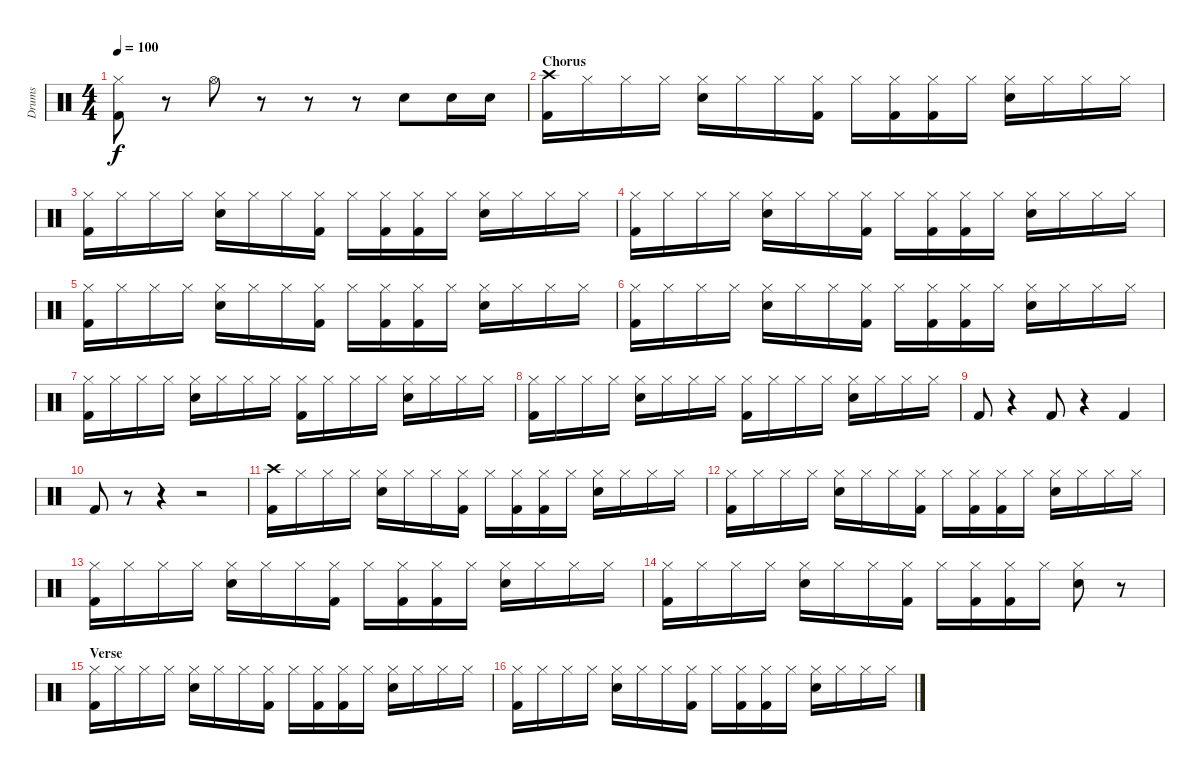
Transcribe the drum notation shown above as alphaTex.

\track ("Drums" "Drums") {instrument percussion}
\staff {score}
\articulation defaults
\ts (4 4)
\tempo 100
\clef neutral
\ks c
("Kick (hit) 2" "Hi-Hat (closed)").8{dy f} r.8 "Hi-Hat (open)".8 r.8 r.8 r.8 "Electric Snare (hit)".8 "Electric Snare (hit)".16 "Electric Snare (hit)".16 |
\section ("" "Chorus")
("Crash high (hit)" "Kick (hit) 2").16 "Hi-Hat (closed)".16 "Hi-Hat (closed)".16 "Hi-Hat (closed)".16 ("Hi-Hat (closed)" "Electric Snare (hit)").16 "Hi-Hat (closed)".16 "Hi-Hat (closed)".16 ("Hi-Hat (closed)" "Kick (hit) 2").16 "Hi-Hat (closed)".16 ("Hi-Hat (closed)" "Kick (hit) 2").16 ("Hi-Hat (closed)" "Kick (hit) 2").16 "Hi-Hat (closed)".16 ("Hi-Hat (closed)" "Electric Snare (hit)").16 "Hi-Hat (closed)".16 "Hi-Hat (closed)".16 "Hi-Hat (closed)".16 |
("Hi-Hat (closed)" "Kick (hit) 2").16 "Hi-Hat (closed)".16 "Hi-Hat (closed)".16 "Hi-Hat (closed)".16 ("Hi-Hat (closed)" "Electric Snare (hit)").16 "Hi-Hat (closed)".16 "Hi-Hat (closed)".16 ("Hi-Hat (closed)" "Kick (hit) 2").16 "Hi-Hat (closed)".16 ("Hi-Hat (closed)" "Kick (hit) 2").16 ("Hi-Hat (closed)" "Kick (hit) 2").16 "Hi-Hat (closed)".16 ("Hi-Hat (closed)" "Electric Snare (hit)").16 "Hi-Hat (closed)".16 "Hi-Hat (closed)".16 "Hi-Hat (closed)".16 |
("Hi-Hat (closed)" "Kick (hit) 2").16 "Hi-Hat (closed)".16 "Hi-Hat (closed)".16 "Hi-Hat (closed)".16 ("Hi-Hat (closed)" "Electric Snare (hit)").16 "Hi-Hat (closed)".16 "Hi-Hat (closed)".16 ("Hi-Hat (closed)" "Kick (hit) 2").16 "Hi-Hat (closed)".16 ("Hi-Hat (closed)" "Kick (hit) 2").16 ("Hi-Hat (closed)" "Kick (hit) 2").16 "Hi-Hat (closed)".16 ("Hi-Hat (closed)" "Electric Snare (hit)").16 "Hi-Hat (closed)".16 "Hi-Hat (closed)".16 "Hi-Hat (closed)".16 |
("Hi-Hat (closed)" "Kick (hit) 2").16 "Hi-Hat (closed)".16 "Hi-Hat (closed)".16 "Hi-Hat (closed)".16 ("Hi-Hat (closed)" "Electric Snare (hit)").16 "Hi-Hat (closed)".16 "Hi-Hat (closed)".16 ("Hi-Hat (closed)" "Kick (hit) 2").16 "Hi-Hat (closed)".16 ("Hi-Hat (closed)" "Kick (hit) 2").16 ("Hi-Hat (closed)" "Kick (hit) 2").16 "Hi-Hat (closed)".16 ("Hi-Hat (closed)" "Electric Snare (hit)").16 "Hi-Hat (closed)".16 "Hi-Hat (closed)".16 "Hi-Hat (closed)".16 |
("Hi-Hat (closed)" "Kick (hit) 2").16 "Hi-Hat (closed)".16 "Hi-Hat (closed)".16 "Hi-Hat (closed)".16 ("Hi-Hat (closed)" "Electric Snare (hit)").16 "Hi-Hat (closed)".16 "Hi-Hat (closed)".16 ("Hi-Hat (closed)" "Kick (hit) 2").16 "Hi-Hat (closed)".16 ("Hi-Hat (closed)" "Kick (hit) 2").16 ("Hi-Hat (closed)" "Kick (hit) 2").16 "Hi-Hat (closed)".16 ("Hi-Hat (closed)" "Electric Snare (hit)").16 "Hi-Hat (closed)".16 "Hi-Hat (closed)".16 "Hi-Hat (closed)".16 |
("Hi-Hat (closed)" "Kick (hit) 2").16 "Hi-Hat (closed)".16 "Hi-Hat (closed)".16 "Hi-Hat (closed)".16 ("Hi-Hat (closed)" "Electric Snare (hit)").16 "Hi-Hat (closed)".16 "Hi-Hat (closed)".16 "Hi-Hat (closed)".16 ("Kick (hit) 2" "Hi-Hat (closed)").16 "Hi-Hat (closed)".16 "Hi-Hat (closed)".16 "Hi-Hat (closed)".16 ("Hi-Hat (closed)" "Electric Snare (hit)").16 "Hi-Hat (closed)".16 "Hi-Hat (closed)".16 "Hi-Hat (closed)".16 |
("Hi-Hat (closed)" "Kick (hit) 2").16 "Hi-Hat (closed)".16 "Hi-Hat (closed)".16 "Hi-Hat (closed)".16 ("Hi-Hat (closed)" "Electric Snare (hit)").16 "Hi-Hat (closed)".16 "Hi-Hat (closed)".16 "Hi-Hat (closed)".16 ("Kick (hit) 2" "Hi-Hat (closed)").16 "Hi-Hat (closed)".16 "Hi-Hat (closed)".16 "Hi-Hat (closed)".16 ("Hi-Hat (closed)" "Electric Snare (hit)").16 "Hi-Hat (closed)".16 "Hi-Hat (closed)".16 "Hi-Hat (closed)".16 |
"Kick (hit) 2".8 r.4 "Kick (hit) 2".8 r.4 "Kick (hit) 2".4 |
"Kick (hit) 2".8 r.8 r.4 r.2 |
("Crash high (hit)" "Kick (hit) 2").16 "Hi-Hat (closed)".16 "Hi-Hat (closed)".16 "Hi-Hat (closed)".16 ("Hi-Hat (closed)" "Electric Snare (hit)").16 "Hi-Hat (closed)".16 "Hi-Hat (closed)".16 ("Hi-Hat (closed)" "Kick (hit) 2").16 "Hi-Hat (closed)".16 ("Hi-Hat (closed)" "Kick (hit) 2").16 ("Hi-Hat (closed)" "Kick (hit) 2").16 "Hi-Hat (closed)".16 ("Hi-Hat (closed)" "Electric Snare (hit)").16 "Hi-Hat (closed)".16 "Hi-Hat (closed)".16 "Hi-Hat (closed)".16 |
("Hi-Hat (closed)" "Kick (hit) 2").16 "Hi-Hat (closed)".16 "Hi-Hat (closed)".16 "Hi-Hat (closed)".16 ("Hi-Hat (closed)" "Electric Snare (hit)").16 "Hi-Hat (closed)".16 "Hi-Hat (closed)".16 ("Hi-Hat (closed)" "Kick (hit) 2").16 "Hi-Hat (closed)".16 ("Hi-Hat (closed)" "Kick (hit) 2").16 ("Hi-Hat (closed)" "Kick (hit) 2").16 "Hi-Hat (closed)".16 ("Hi-Hat (closed)" "Electric Snare (hit)").16 "Hi-Hat (closed)".16 "Hi-Hat (closed)".16 "Hi-Hat (closed)".16 |
("Hi-Hat (closed)" "Kick (hit) 2").16 "Hi-Hat (closed)".16 "Hi-Hat (closed)".16 "Hi-Hat (closed)".16 ("Hi-Hat (closed)" "Electric Snare (hit)").16 "Hi-Hat (closed)".16 "Hi-Hat (closed)".16 ("Hi-Hat (closed)" "Kick (hit) 2").16 "Hi-Hat (closed)".16 ("Hi-Hat (closed)" "Kick (hit) 2").16 ("Hi-Hat (closed)" "Kick (hit) 2").16 "Hi-Hat (closed)".16 ("Hi-Hat (closed)" "Electric Snare (hit)").16 "Hi-Hat (closed)".16 "Hi-Hat (closed)".16 "Hi-Hat (closed)".16 |
("Hi-Hat (closed)" "Kick (hit) 2").16 "Hi-Hat (closed)".16 "Hi-Hat (closed)".16 "Hi-Hat (closed)".16 ("Hi-Hat (closed)" "Electric Snare (hit)").16 "Hi-Hat (closed)".16 "Hi-Hat (closed)".16 ("Hi-Hat (closed)" "Kick (hit) 2").16 "Hi-Hat (closed)".16 ("Hi-Hat (closed)" "Kick (hit) 2").16 ("Hi-Hat (closed)" "Kick (hit) 2").16 "Hi-Hat (closed)".16 ("Hi-Hat (closed)" "Electric Snare (hit)").8 r.8 |
\section ("" "Verse")
("Hi-Hat (closed)" "Kick (hit) 2").16 "Hi-Hat (closed)".16 "Hi-Hat (closed)".16 "Hi-Hat (closed)".16 ("Hi-Hat (closed)" "Electric Snare (hit)").16 "Hi-Hat (closed)".16 "Hi-Hat (closed)".16 ("Hi-Hat (closed)" "Kick (hit) 2").16 "Hi-Hat (closed)".16 ("Hi-Hat (closed)" "Kick (hit) 2").16 ("Hi-Hat (closed)" "Kick (hit) 2").16 "Hi-Hat (closed)".16 ("Hi-Hat (closed)" "Electric Snare (hit)").16 "Hi-Hat (closed)".16 "Hi-Hat (closed)".16 "Hi-Hat (closed)".16 |
("Hi-Hat (closed)" "Kick (hit) 2").16 "Hi-Hat (closed)".16 "Hi-Hat (closed)".16 "Hi-Hat (closed)".16 ("Hi-Hat (closed)" "Electric Snare (hit)").16 "Hi-Hat (closed)".16 "Hi-Hat (closed)".16 ("Hi-Hat (closed)" "Kick (hit) 2").16 "Hi-Hat (closed)".16 ("Hi-Hat (closed)" "Kick (hit) 2").16 ("Hi-Hat (closed)" "Kick (hit) 2").16 "Hi-Hat (closed)".16 ("Hi-Hat (closed)" "Electric Snare (hit)").16 "Hi-Hat (closed)".16 "Hi-Hat (closed)".16 "Hi-Hat (closed)".16
